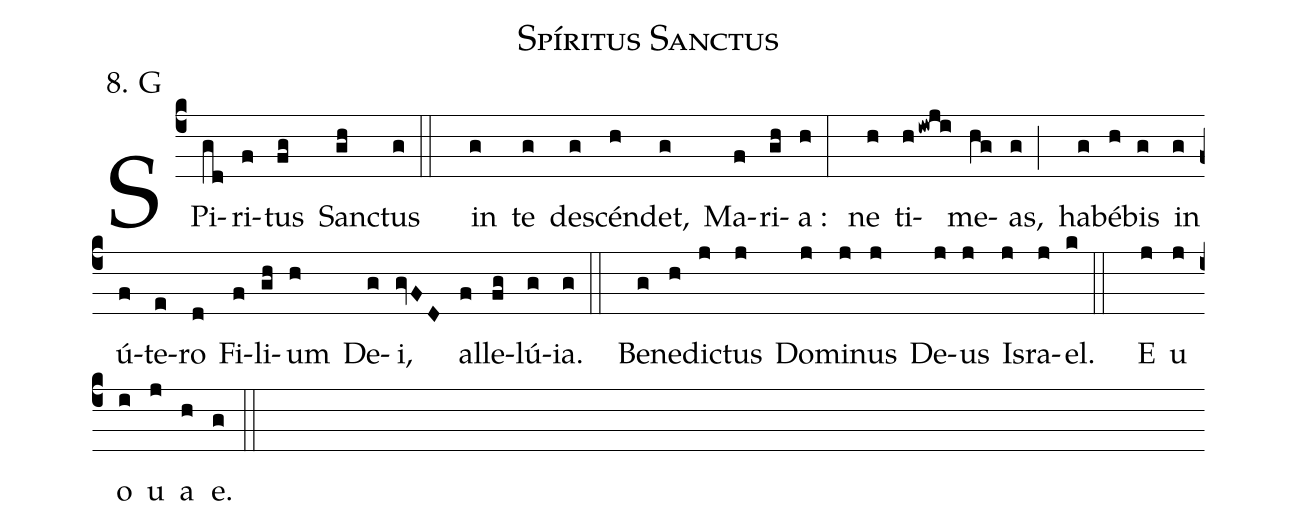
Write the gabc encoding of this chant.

name: Spíritus Sanctus;
annotation: 8. G;
%%
(c4) SPi(gd)ri(f)tus(fg) Sanc(gh)tus(g::) in(g) te(g) des(g)cén(h)det,(g) Ma(f)ri(gh)a :(h:) ne(h) ti(hiwji)me(hg)as,(g;) ha(g)bé(h)bis(g) in(g) ú(f)te(e)ro(d) Fi(f)li(gh)um(h) De(g)i,(gvFD) a(f)lle(fg)lú(g)ia.(g::) Be(g)ne(h)dic(j)tus(j) Do(j)mi(j)nus(j) De(j)us(j) Is(j)ra(j)el.(k::) E(j) u(j) o(i) u(j) a(h) e.(g::)
